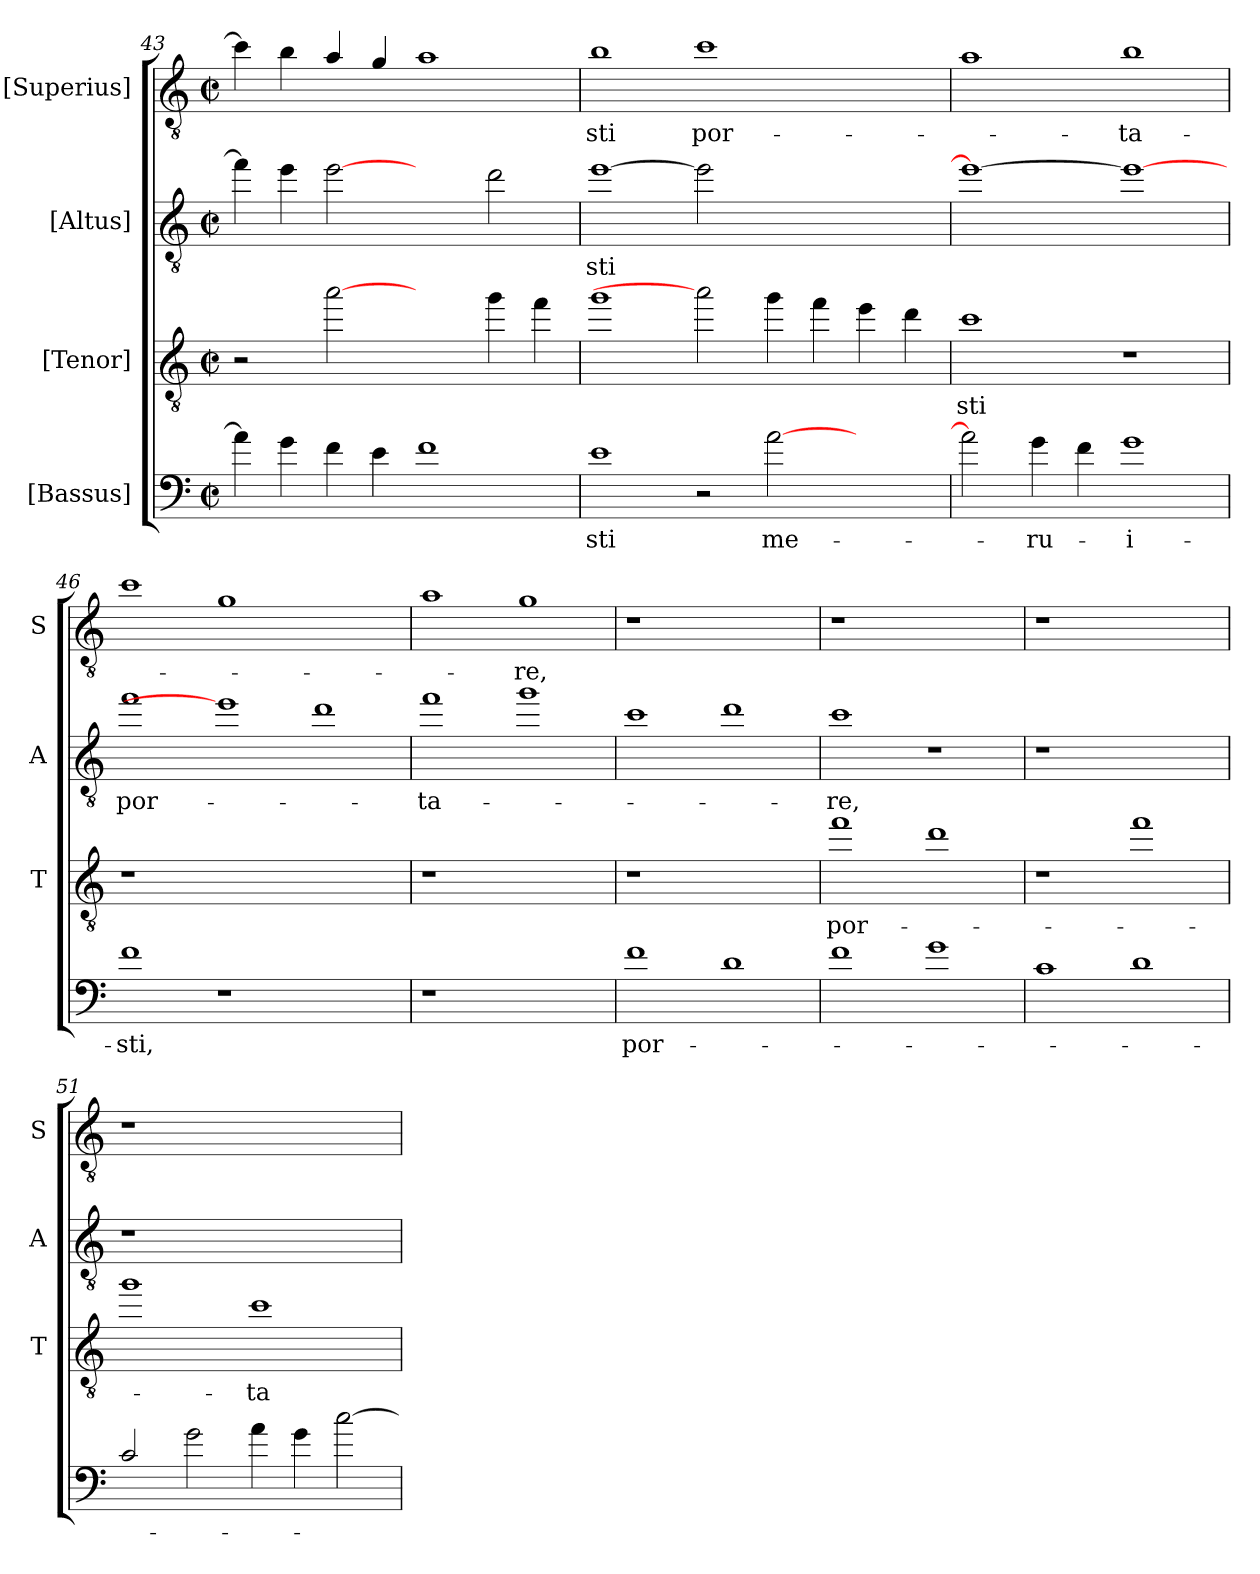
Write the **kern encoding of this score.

**kern	**text	**kern	**text	**kern	**text	**kern	**text
*part4	*part4	*part3	*part3	*part2	*part2	*part1	*part1
*staff4	*staff4	*staff3	*staff3	*staff2	*staff2	*staff1	*staff1
*I"[Bassus]	*	*I"[Tenor]	*	*I"[Altus]	*	*I"[Superius]	*
*	*	*I'T	*	*I'A	*	*I'S	*
*clefF4	*	*clefGv2	*	*clefGv2	*	*clefGv2	*
*ITrd7c12	*	*ITrd7c12	*	*ITrd7c12	*	*ITrd7c12	*
*k[]	*	*k[]	*	*k[]	*	*k[]	*
*C:	*	*C:	*	*C:	*	*C:	*
*M2/2	*	*M2/2	*	*M2/2	*	*M2/2	*
*met(c|)	*	*met(c|)	*	*met(c|)	*	*met(c|)	*
=43	=43	=43	=43	=43	=43	=43	=43
4A\]	.	2r	.	4f\]	.	4c\]	.
4G\	.	.	.	4e\	.	4B\	.
4F\	.	[2a	.	[2e	.	4A/	.
4E\	.	.	.	.	.	4G/	.
1F	.	2ryy	.	2ryy	.	1A	.
.	.	4g\	.	2d\	.	.	.
.	.	4f\	.	.	.	.	.
=44	=44	=44	=44	=44	=44	=44	=44
!	!LO:LY:b	!	!	!	!LO:LY:b	!	!LO:LY:b
1E	-sti	1g	.	[1e	-sti	1B	-sti
!	!	!	!	!	!	!	!LO:LY:b
2r	.	2a]	.	2e]	.	1c	por-
!	!LO:LY:b	!	!	!	!	!	!
[2A\	me-	4g\	.	1ryy	.	.	.
.	.	4f\	.	.	.	.	.
2ryy	.	4e\	.	.	.	2ryy	.
.	.	4d\	.	.	.	.	.
!!LO:PB:g=z
=45	=45	=45	=45	=45	=45	=45	=45
!	!	!	!LO:LY:b	!	!	!	!
2A\]	.	1c	-sti	1e_	.	1A	.
!	!LO:LY:b	!	!	!	!	!	!
4G\	-ru-	.	.	.	.	.	.
4F\	.	.	.	.	.	.	.
!	!LO:LY:b	!	!	!	!	!	!LO:LY:b
1G	-i-	1r	.	1e_	.	1B	-ta-
=46	=46	=46	=46	=46	=46	=46	=46
!	!LO:LY:b	!	!	!	!LO:LY:b	!	!
1F	-sti,	1r	.	1f	por-	1c	.
1r	.	0ryy	.	1e]	.	1G	.
1ryy	.	.	.	1d	.	1ryy	.
=47	=47	=47	=47	=47	=47	=47	=47
!	!	!	!	!	!LO:LY:b	!	!
1r	.	1r	.	1f	-ta-	1A	.
!	!	!	!	!	!	!	!LO:LY:b
1ryy	.	1ryy	.	1g	.	1G	-re,
=48	=48	=48	=48	=48	=48	=48	=48
!	!LO:LY:b	!	!	!	!	!	!
1F	por-	1r	.	1c	.	1r	.
1D	.	1ryy	.	1d	.	1ryy	.
=49	=49	=49	=49	=49	=49	=49	=49
!	!	!	!LO:LY:b	!	!LO:LY:b	!	!
1F	.	1f	por-	1c	-re,	1r	.
1G	.	1d	.	1r	.	1ryy	.
=50	=50	=50	=50	=50	=50	=50	=50
1C	.	1r	.	1r	.	1r	.
1D	.	1f	.	1ryy	.	1ryy	.
=51	=51	=51	=51	=51	=51	=51	=51
2C/	.	1g	.	1r	.	1r	.
2G\	.	.	.	.	.	.	.
!	!	!	!LO:LY:b	!	!	!	!
4A\	.	1c	-ta-	1ryy	.	1ryy	.
4G\	.	.	.	.	.	.	.
[2c\	.	.	.	.	.	.	.
=	=	=	=	=	=	=	=
*-	*-	*-	*-	*-	*-	*-	*-
